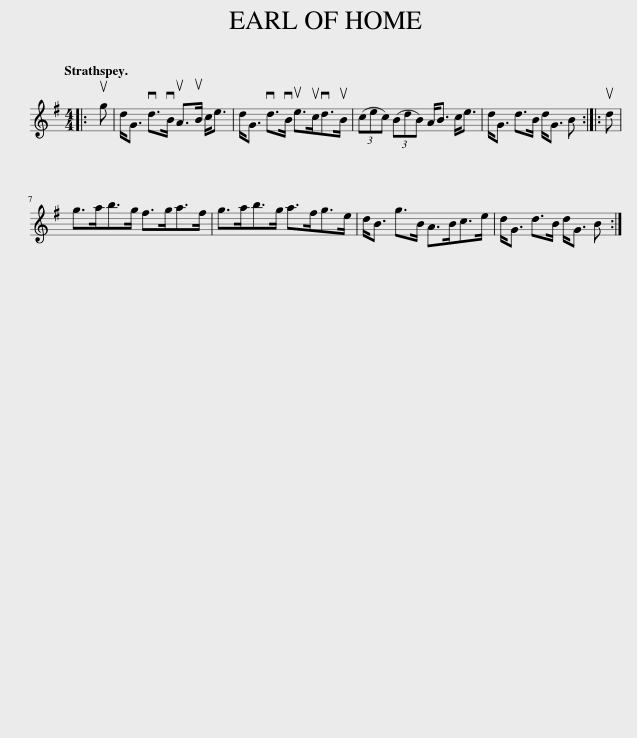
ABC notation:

X:1
L:1/8
Q:1/4=120
M:4/4
I:linebreak $
K:G
V:1 treble
V:1
|: ug | d<G vd>vB uA>uB c<e | d<G vd>vB ue>ucvd>uB | (3(cec) (3(BdB) A<B c<e | d<G d>B d<G B :: %5
 ud |$ g>ab>g f>ga>f | g>ab>g a>fg>e | d<B g>B A>Bc>e | d<G d>B d<G B :| %10
